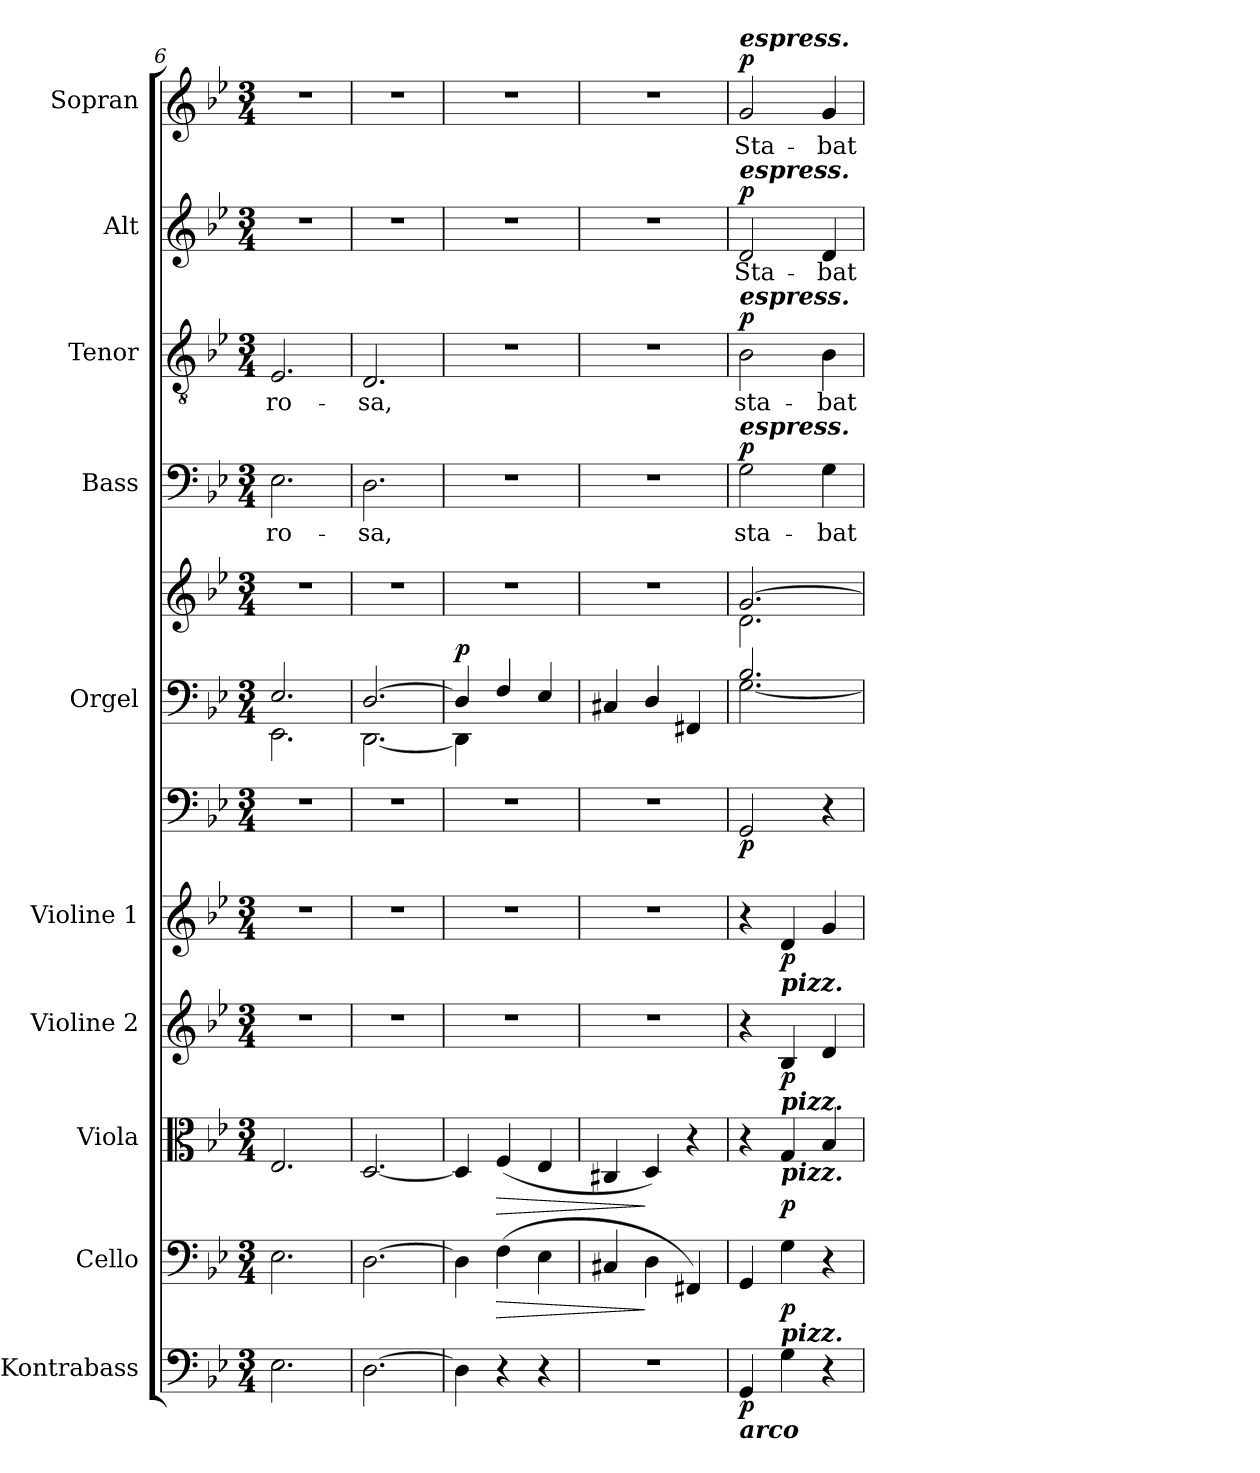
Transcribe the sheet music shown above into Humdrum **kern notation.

**kern	**dynam	**kern	**dynam	**kern	**dynam	**kern	**dynam	**kern	**dynam	**kern	**dynam	**kern	**kern	**dynam	**kern	**text	**dynam	**kern	**text	**dynam	**kern	**text	**dynam	**kern	**text	**dynam
*part11	*part11	*part10	*part10	*part9	*part9	*part8	*part8	*part7	*part7	*part6	*part6	*part5	*part5	*part5	*part4	*part4	*part4	*part3	*part3	*part3	*part2	*part2	*part2	*part1	*part1	*part1
*staff12	*staff12	*staff11	*staff11	*staff10	*staff10	*staff9	*staff9	*staff8	*staff8	*staff7	*staff7	*staff6	*staff5	*staff5/6	*staff4	*staff4	*staff4	*staff3	*staff3	*staff3	*staff2	*staff2	*staff2	*staff1	*staff1	*staff1
*I"Kontrabass	*	*I"Cello	*	*I"Viola	*	*I"Violine 2	*	*I"Violine 1	*	*	*	*I"Orgel	*	*	*I"Bass	*	*	*I"Tenor	*	*	*I"Alt	*	*	*I"Sopran	*	*
*I'Kb.	*	*	*	*I'Vla.	*	*I'Vl. 2	*	*I'Vl. 1	*	*	*	*I'Org.	*	*	*I'B	*	*	*I'T	*	*	*I'A	*	*	*I'S	*	*
*clefF4	*	*clefF4	*	*clefC3	*	*clefG2	*	*clefG2	*	*clefF4	*	*clefF4	*clefG2	*	*clefF4	*	*	*clefGv2	*	*	*clefG2	*	*	*clefG2	*	*
*ITrd7c12	*	*	*	*	*	*	*	*	*	*	*	*	*	*	*	*	*	*	*	*	*	*	*	*	*	*
*k[b-e-]	*	*k[b-e-]	*	*k[b-e-]	*	*k[b-e-]	*	*k[b-e-]	*	*k[b-e-]	*	*k[b-e-]	*k[b-e-]	*	*k[b-e-]	*	*	*k[b-e-]	*	*	*k[b-e-]	*	*	*k[b-e-]	*	*
*B-:	*	*B-:	*	*B-:	*	*B-:	*	*B-:	*	*B-:	*	*B-:	*B-:	*	*B-:	*	*	*B-:	*	*	*B-:	*	*	*B-:	*	*
*M3/4	*	*M3/4	*	*M3/4	*	*M3/4	*	*M3/4	*	*M3/4	*	*M3/4	*M3/4	*	*M3/4	*	*	*M3/4	*	*	*M3/4	*	*	*M3/4	*	*
=6	=6	=6	=6	=6	=6	=6	=6	=6	=6	=6	=6	=6	=6	=6	=6	=6	=6	=6	=6	=6	=6	=6	=6	=6	=6	=6
*	*	*	*	*	*	*	*	*	*	*	*	*^	*	*	*	*	*	*	*	*	*	*	*	*	*	*
!	!	!	!	!	!	!	!	!	!	!	!	!	!	!	!	!	!LO:LY:b	!	!	!LO:LY:b	!	!	!	!	!	!	!
2.EE-\	.	2.E-\	.	2.E-/	.	2.r	.	2.r	.	2.r	.	2.E-/	2.EE-\	2.r	.	2.E-\	-ro-	.	2.E-/	-ro-	.	2.r	.	.	2.r	.	.
=7	=7	=7	=7	=7	=7	=7	=7	=7	=7	=7	=7	=7	=7	=7	=7	=7	=7	=7	=7	=7	=7	=7	=7	=7	=7	=7	=7
!	!	!	!	!	!	!	!	!	!	!	!	!	!	!	!	!	!LO:LY:b	!	!	!LO:LY:b	!	!	!	!	!	!	!
[2.DD\	.	[2.D\	.	[2.D/	.	2.r	.	2.r	.	2.r	.	[>2.D/	[<2.DD\	2.r	.	2.D\	-sa,	.	2.D/	-sa,	.	2.r	.	.	2.r	.	.
!!LO:PB:g=z
=8	=8	=8	=8	=8	=8	=8	=8	=8	=8	=8	=8	=8	=8	=8	=8	=8	=8	=8	=8	=8	=8	=8	=8	=8	=8	=8	=8
!	!	!	!	!	!	!	!	!	!	!	!	!	!	!	!LO:DY:a=2	!	!	!	!	!	!	!	!	!	!	!	!
4DD\]	.	4D\]	.	4D/]	.	2.r	.	2.r	.	2.r	.	4D/]	4DD\]	2.r	p	2.r	.	.	2.r	.	.	2.r	.	.	2.r	.	.
!	!	!	!LO:HP:b	!	!LO:HP:b	!	!	!	!	!	!	!	!	!	!	!	!	!	!	!	!	!	!	!	!	!	!
4r	.	(>4F\	>	(<4F/	>	.	.	.	.	.	.	4F/	2ryy	.	.	.	.	.	.	.	.	.	.	.	.	.	.
4r	.	4E-\	.	4E-/	.	.	.	.	.	.	.	4E-/	.	.	.	.	.	.	.	.	.	.	.	.	.	.	.
=9	=9	=9	=9	=9	=9	=9	=9	=9	=9	=9	=9	=9	=9	=9	=9	=9	=9	=9	=9	=9	=9	=9	=9	=9	=9	=9	=9
2.r	.	4C#X/	.	4C#X/	.	2.r	.	2.r	.	2.r	.	4C#X/	2.ryy	2.r	.	2.r	.	.	2.r	.	.	2.r	.	.	2.r	.	.
.	.	4D\	]	4D/)	]	.	.	.	.	.	.	4D/	.	.	.	.	.	.	.	.	.	.	.	.	.	.	.
.	.	4FF#X/)	.	4r	.	.	.	.	.	.	.	4FF#X/	.	.	.	.	.	.	.	.	.	.	.	.	.	.	.
=10	=10	=10	=10	=10	=10	=10	=10	=10	=10	=10	=10	=10	=10	=10	=10	=10	=10	=10	=10	=10	=10	=10	=10	=10	=10	=10	=10
*	*	*	*	*	*	*	*	*	*	*	*	*	*	*^	*	*	*	*	*	*	*	*	*	*	*	*	*
!	!	!	!	!	!	!	!	!	!	!	!	!	!	!	!	!	!	!	!	!	!	!	!	!	!	!LO:TX:a:Bi:t=espress.	!	!
!	!	!	!	!	!	!	!	!	!	!	!	!	!	!	!	!	!	!	!	!	!	!	!LO:TX:a:Bi:t=espress.	!	!	!	!	!
!	!	!	!	!	!	!	!	!	!	!	!	!	!	!	!	!	!	!	!	!LO:TX:a:Bi:t=espress.	!	!	!	!	!	!	!	!
!	!	!	!	!	!	!	!	!	!	!	!	!	!	!	!	!	!LO:TX:a:Bi:t=espress.	!	!	!	!	!	!	!	!	!	!	!
!LO:TX:b:Bi:t=arco	!	!	!	!	!	!	!	!	!	!	!	!	!	!	!	!	!	!	!	!	!	!	!	!	!	!	!	!
!	!LO:DY:b	!	!	!	!	!	!	!	!	!	!LO:DY:b	!	!	!	!	!	!	!LO:LY:b	!LO:DY:a	!	!LO:LY:b	!LO:DY:a	!	!LO:LY:b	!LO:DY:a	!	!LO:LY:b	!LO:DY:a
4GGG/	p	4GG/	.	4r	.	4r	.	4r	.	2GG/	p	2.B-/	[<2.G\	[>2.g/	2.d\	.	2G\	sta-	p	2B-\	sta-	p	2d/	Sta-	p	2g/	Sta-	p
!	!	!	!	!	!	!	!	!LO:TX:b:Bi:t=pizz.	!	!	!	!	!	!	!	!	!	!	!	!	!	!	!	!	!	!	!	!
!	!	!	!	!	!	!LO:TX:b:Bi:t=pizz.	!	!	!	!	!	!	!	!	!	!	!	!	!	!	!	!	!	!	!	!	!	!
!	!	!	!	!LO:TX:b:Bi:t=pizz.	!	!	!	!	!	!	!	!	!	!	!	!	!	!	!	!	!	!	!	!	!	!	!	!
!	!	!LO:TX:b:Bi:t=pizz.	!	!	!	!	!	!	!	!	!	!	!	!	!	!	!	!	!	!	!	!	!	!	!	!	!	!
!	!	!	!LO:DY:b	!	!LO:DY:b	!	!LO:DY:b	!	!LO:DY:b	!	!	!	!	!	!	!	!	!	!	!	!	!	!	!	!	!	!	!
4GG\	.	4G\	p	4G/	p	4B-/	p	4d/	p	.	.	.	.	.	.	.	.	.	.	.	.	.	.	.	.	.	.	.
!	!	!	!	!	!	!	!	!	!	!	!	!	!	!	!	!	!	!LO:LY:b	!	!	!LO:LY:b	!	!	!LO:LY:b	!	!	!LO:LY:b	!
4r	.	4r	.	4B-/	.	4d/	.	4g/	.	4r	.	.	.	.	.	.	4G\	-bat	.	4B-\	-bat	.	4d/	-bat	.	4g/	-bat	.
*	*	*	*	*	*	*	*	*	*	*	*	*v	*v	*	*	*	*	*	*	*	*	*	*	*	*	*	*	*
*	*	*	*	*	*	*	*	*	*	*	*	*	*v	*v	*	*	*	*	*	*	*	*	*	*	*	*	*
=	=	=	=	=	=	=	=	=	=	=	=	=	=	=	=	=	=	=	=	=	=	=	=	=	=	=
*-	*-	*-	*-	*-	*-	*-	*-	*-	*-	*-	*-	*-	*-	*-	*-	*-	*-	*-	*-	*-	*-	*-	*-	*-	*-	*-
